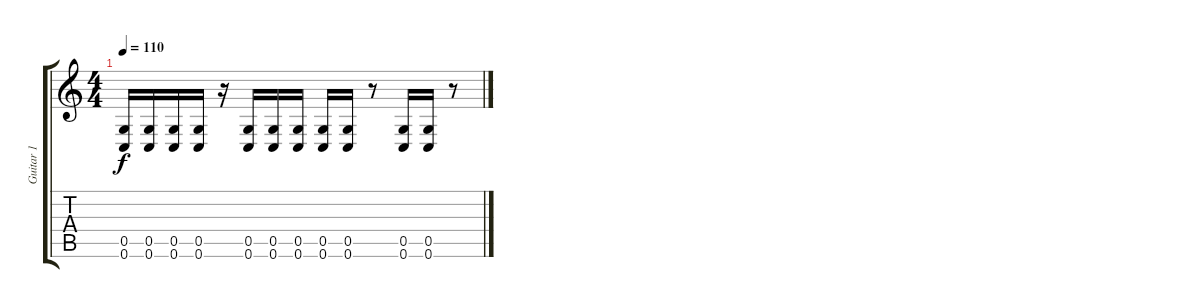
\track ("Guitar 1" "Guitar 1") {instrument overdrivenguitar}
\staff {score tabs}
\tuning (D4 A3 F3 C3 G2 C2) {hide}
\ts (4 4)
\tempo 110
\clef g2
\ks c
(0.5 0.6).16{dy f} (0.5 0.6).16 (0.5 0.6).16 (0.5 0.6).16 r.16 (0.5 0.6).16 (0.5 0.6).16 (0.5 0.6).16 (0.5 0.6).16 (0.5 0.6).16 r.8 (0.5 0.6).16 (0.5 0.6).16 r.8
